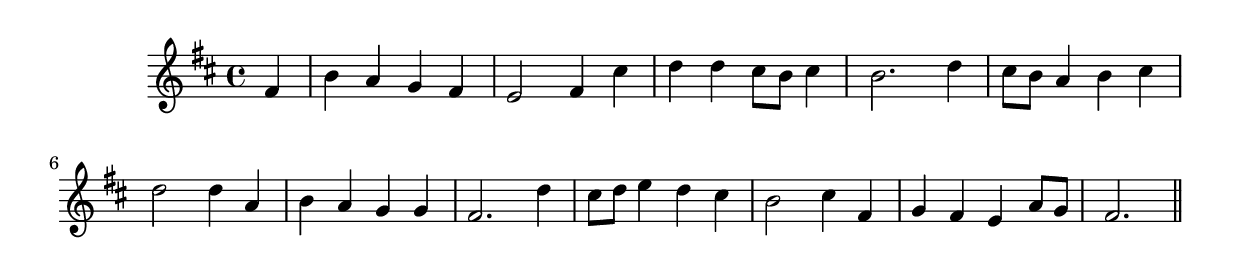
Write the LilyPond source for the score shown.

\version "2.14.0"
%{\header {
  title = "Chorale, `Befiehl du deine Wege'"
  composer = "J.S. Bach"
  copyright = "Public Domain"
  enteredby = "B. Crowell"
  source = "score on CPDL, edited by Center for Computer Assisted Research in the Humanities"
}%}
\score{{\key b \minor
\time 4/4
%{\tempo 4=120
%}\relative cis' {
  \partial 4
  fis4 |
  b a g fis | e2 fis4 cis' | d4 d cis8 b cis4 | b2. \bar ":|" d4 |
  cis8 b a4 b cis | d2 d4 a | b a g g | fis2. d'4 | cis8 d e4 d cis | b2 cis4 fis, | g fis e a8 g | fis2.
  \bar "||"
}
}}